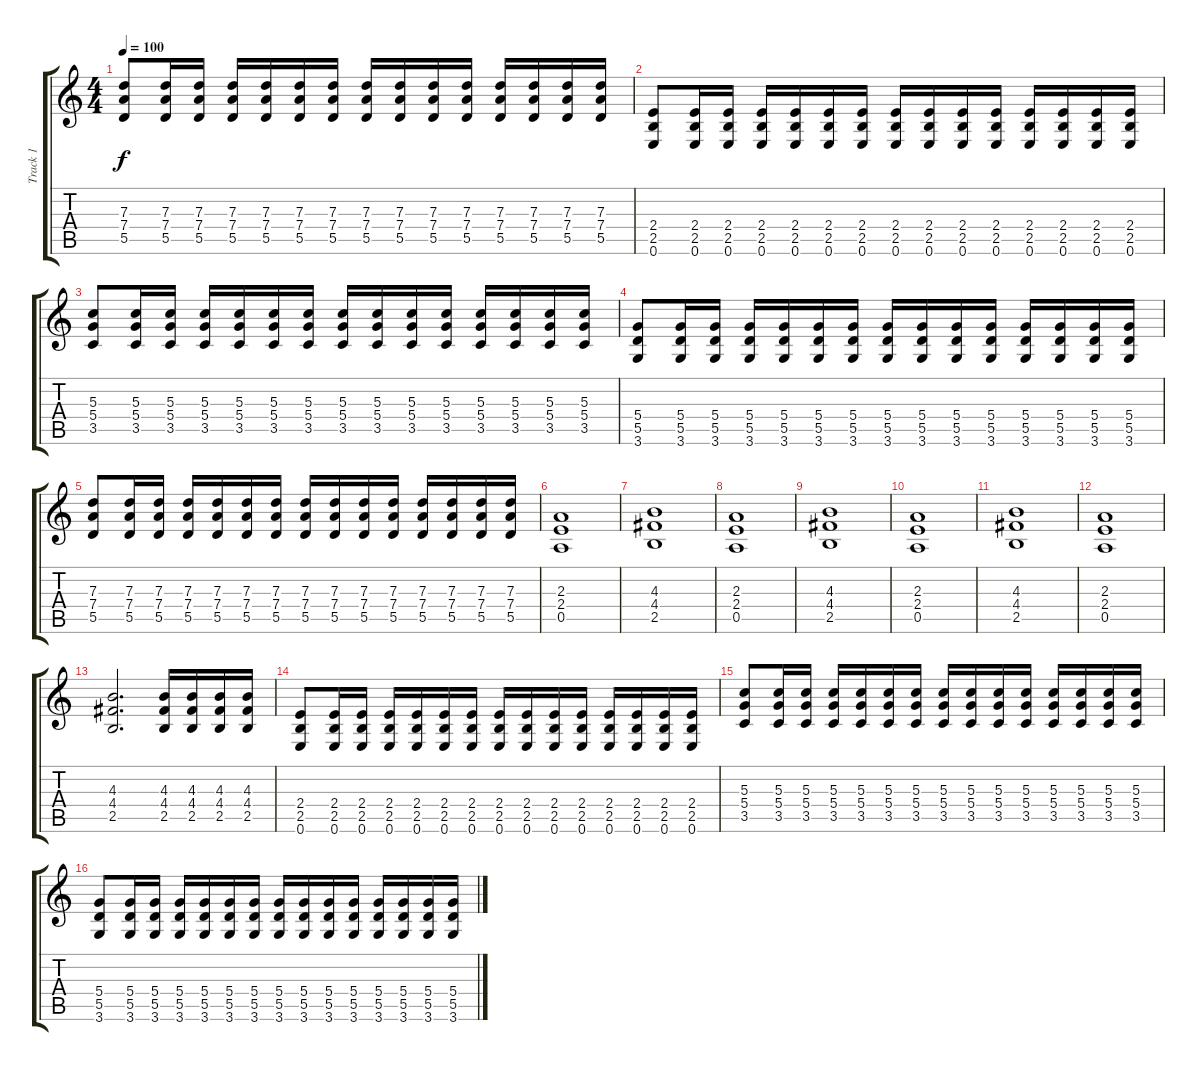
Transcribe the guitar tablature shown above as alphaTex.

\track ("Track 1" "Track 1") {instrument distortionguitar}
\staff {score tabs}
\tuning (E4 B3 G3 D3 A2 E2) {hide}
\ts (4 4)
\tempo 100
\clef g2
\ks c
(7.3 7.4 5.5).8{dy f} (7.3 7.4 5.5).16 (7.3 7.4 5.5).16 (7.3 7.4 5.5).16 (7.3 7.4 5.5).16 (7.3 7.4 5.5).16 (7.3 7.4 5.5).16 (7.3 7.4 5.5).16 (7.3 7.4 5.5).16 (7.3 7.4 5.5).16 (7.3 7.4 5.5).16 (7.3 7.4 5.5).16 (7.3 7.4 5.5).16 (7.3 7.4 5.5).16 (7.3 7.4 5.5).16 |
(2.4 2.5 0.6).8 (2.4 2.5 0.6).16 (2.4 2.5 0.6).16 (2.4 2.5 0.6).16 (2.4 2.5 0.6).16 (2.4 2.5 0.6).16 (2.4 2.5 0.6).16 (2.4 2.5 0.6).16 (2.4 2.5 0.6).16 (2.4 2.5 0.6).16 (2.4 2.5 0.6).16 (2.4 2.5 0.6).16 (2.4 2.5 0.6).16 (2.4 2.5 0.6).16 (2.4 2.5 0.6).16 |
(5.3 5.4 3.5).8 (5.3 5.4 3.5).16 (5.3 5.4 3.5).16 (5.3 5.4 3.5).16 (5.3 5.4 3.5).16 (5.3 5.4 3.5).16 (5.3 5.4 3.5).16 (5.3 5.4 3.5).16 (5.3 5.4 3.5).16 (5.3 5.4 3.5).16 (5.3 5.4 3.5).16 (5.3 5.4 3.5).16 (5.3 5.4 3.5).16 (5.3 5.4 3.5).16 (5.3 5.4 3.5).16 |
(5.4 5.5 3.6).8 (5.4 5.5 3.6).16 (5.4 5.5 3.6).16 (5.4 5.5 3.6).16 (5.4 5.5 3.6).16 (5.4 5.5 3.6).16 (5.4 5.5 3.6).16 (5.4 5.5 3.6).16 (5.4 5.5 3.6).16 (5.4 5.5 3.6).16 (5.4 5.5 3.6).16 (5.4 5.5 3.6).16 (5.4 5.5 3.6).16 (5.4 5.5 3.6).16 (5.4 5.5 3.6).16 |
(7.3 7.4 5.5).8 (7.3 7.4 5.5).16 (7.3 7.4 5.5).16 (7.3 7.4 5.5).16 (7.3 7.4 5.5).16 (7.3 7.4 5.5).16 (7.3 7.4 5.5).16 (7.3 7.4 5.5).16 (7.3 7.4 5.5).16 (7.3 7.4 5.5).16 (7.3 7.4 5.5).16 (7.3 7.4 5.5).16 (7.3 7.4 5.5).16 (7.3 7.4 5.5).16 (7.3 7.4 5.5).16 |
(2.3 2.4 0.5).1 |
(4.3 4.4 2.5).1 |
(2.3 2.4 0.5).1 |
(4.3 4.4 2.5).1 |
(2.3 2.4 0.5).1 |
(4.3 4.4 2.5).1 |
(2.3 2.4 0.5).1 |
(4.3 4.4 2.5).2{d} (4.3 4.4 2.5).16 (4.3 4.4 2.5).16 (4.3 4.4 2.5).16 (4.3 4.4 2.5).16 |
(2.4 2.5 0.6).8 (2.4 2.5 0.6).16 (2.4 2.5 0.6).16 (2.4 2.5 0.6).16 (2.4 2.5 0.6).16 (2.4 2.5 0.6).16 (2.4 2.5 0.6).16 (2.4 2.5 0.6).16 (2.4 2.5 0.6).16 (2.4 2.5 0.6).16 (2.4 2.5 0.6).16 (2.4 2.5 0.6).16 (2.4 2.5 0.6).16 (2.4 2.5 0.6).16 (2.4 2.5 0.6).16 |
(5.3 5.4 3.5).8 (5.3 5.4 3.5).16 (5.3 5.4 3.5).16 (5.3 5.4 3.5).16 (5.3 5.4 3.5).16 (5.3 5.4 3.5).16 (5.3 5.4 3.5).16 (5.3 5.4 3.5).16 (5.3 5.4 3.5).16 (5.3 5.4 3.5).16 (5.3 5.4 3.5).16 (5.3 5.4 3.5).16 (5.3 5.4 3.5).16 (5.3 5.4 3.5).16 (5.3 5.4 3.5).16 |
(5.4 5.5 3.6).8 (5.4 5.5 3.6).16 (5.4 5.5 3.6).16 (5.4 5.5 3.6).16 (5.4 5.5 3.6).16 (5.4 5.5 3.6).16 (5.4 5.5 3.6).16 (5.4 5.5 3.6).16 (5.4 5.5 3.6).16 (5.4 5.5 3.6).16 (5.4 5.5 3.6).16 (5.4 5.5 3.6).16 (5.4 5.5 3.6).16 (5.4 5.5 3.6).16 (5.4 5.5 3.6).16
